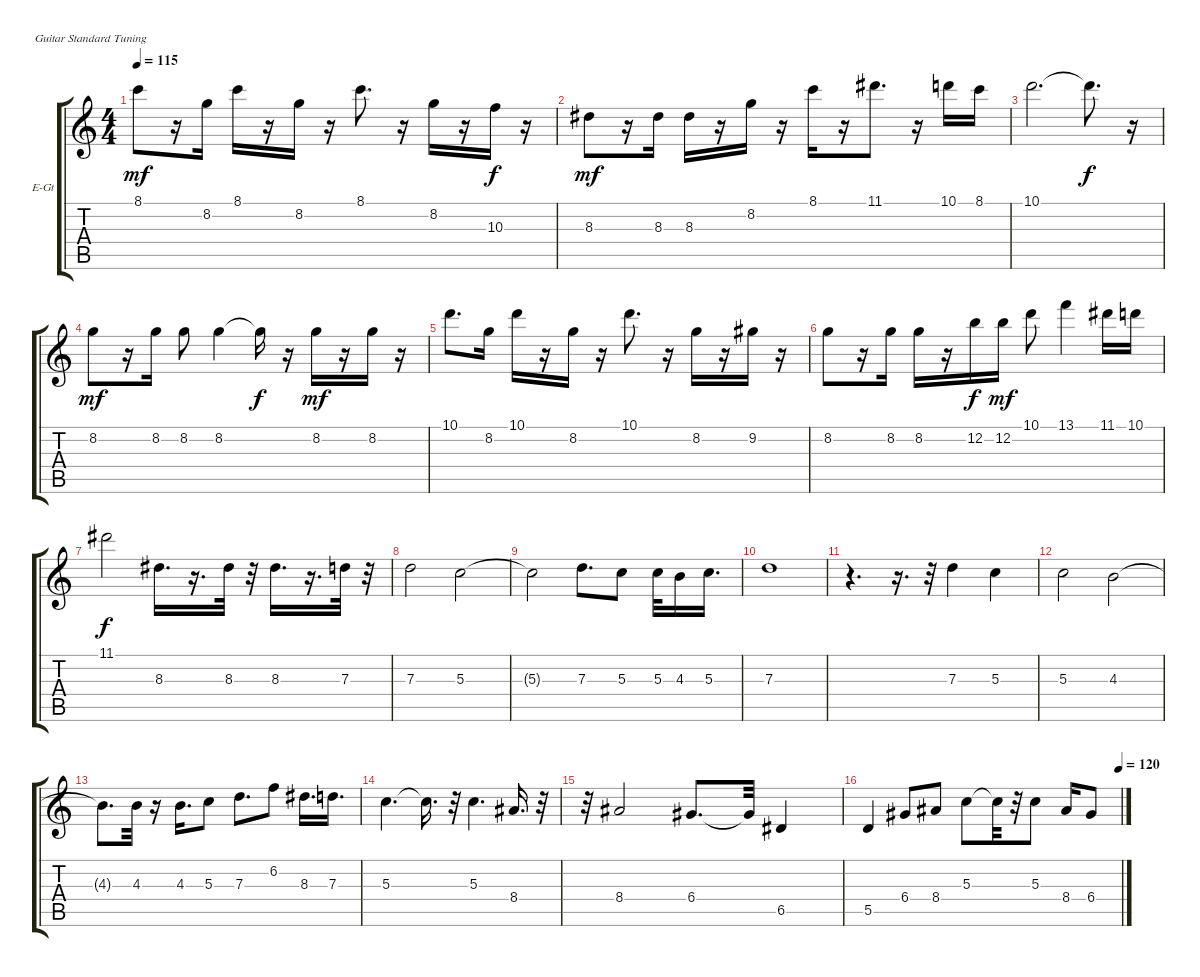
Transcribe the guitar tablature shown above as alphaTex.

\bracketExtendMode groupsimilarinstruments
\firstSystemTrackNameOrientation horizontal
\otherSystemsTrackNameOrientation horizontal
\track ("Ñîëî" "E-Gt") {instrument distortionguitar}
\staff {score tabs}
\tuning (E4 B3 G3 D3 A2 E2)
\ts (4 4)
\tempo 115
\clef g2
\ks c
8.1.8{dy mf} r.16 8.2.16 8.1.16 r.16 8.2.16 r.16 8.1.8{d} r.16 8.2.16 r.16 10.3.16{dy f} r.16 |
8.3.8{dy mf} r.16 8.3.16 8.3.16 r.16 8.2.16 r.16 8.1.16 r.16 11.1.8{d} r.16 10.1.16 8.1.16 |
10.1.2{d} 10.1{t}.8{d dy f} r.16 |
8.2.8{dy mf} r.16 8.2.16 8.2.8 8.2.4 8.2{t}.16{dy f} r.16 8.2.16{dy mf} r.16 8.2.16 r.16 |
10.1.8{d} 8.2.16 10.1.16 r.16 8.2.16 r.16 10.1.8{d} r.16 8.2.16 r.16 9.2.16 r.16 |
8.2.8 r.16 8.2.16 8.2.16 r.16 12.2.16{dy f} 12.2.16{dy mf} 10.1.8 13.1.4 11.1.16 10.1.16 |
11.1.2{dy f} 8.3.16{d} r.16{d} 8.3.32 r.32 8.3.16{d} r.16{d} 7.3.32 r.32 |
7.3.2 5.3.2 |
5.3{t}.2 7.3.8{d} 5.3.8 5.3.32 4.3.16 5.3.16{d} |
7.3.1 |
r.4{d} r.16{d} r.32 7.3.4 5.3.4 |
5.3.2 4.3.2 |
4.3{t}.8{d} 4.3.32 r.16 4.3.16{d} 5.3.8 7.3.8{d} 6.2.8 8.3.16{d} 7.3.16{d} |
5.3.4{d} 5.3{t}.16{d} r.32 5.3.4{d} 8.4.16{d} r.32 |
r.32 8.4.2 6.4.8{d} 6.4{t}.32 6.5.4 |
\tempo (120 0.99375)
5.5.4 6.4.8 8.4.8 5.3.8 5.3{t}.32 r.32 5.3.8 8.4.16 6.4.8
